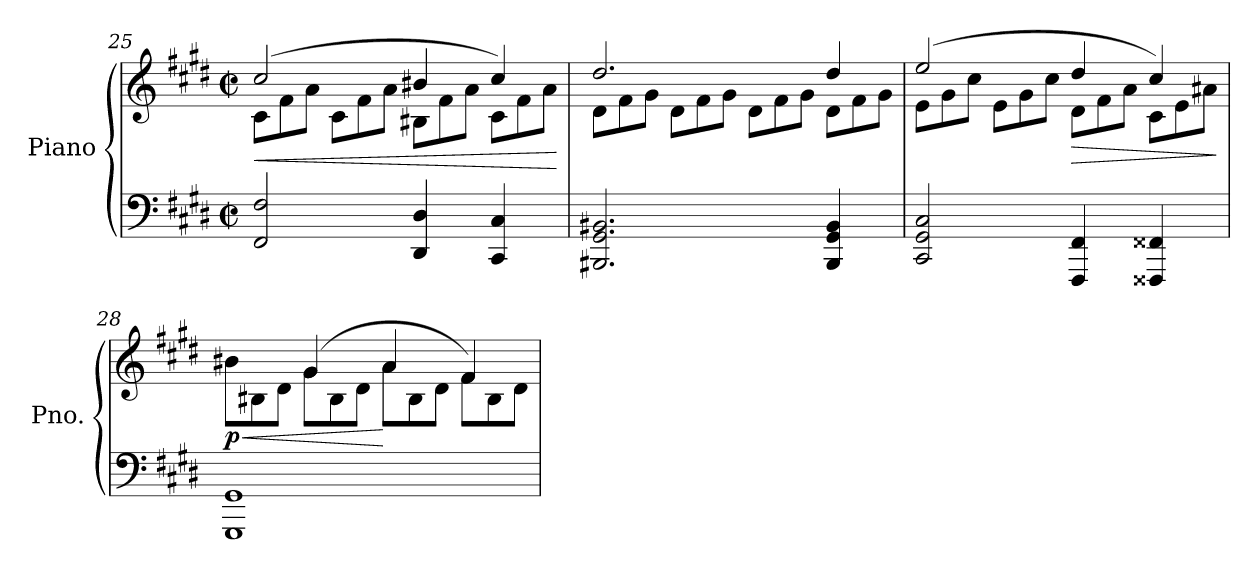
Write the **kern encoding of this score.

**kern	**kern	**dynam
*part1	*part1	*part1
*staff2	*staff1	*staff1/2
*I"Piano	*	*
*I'Pno.	*	*
*clefF4	*clefG2	*
*k[f#c#g#d#]	*k[f#c#g#d#]	*
*M2/2	*M2/2	*
*met(c|)	*met(c|)	*
=25	=25	=25
!	!	!LO:HP:b
*	*^	*
*	*	*Xtuplet	*
2FF#/ 2F#/	(>2cc#/	12c#\L	<
.	.	12f#\	.
.	.	12a\J	.
.	.	12c#\L	.
.	.	12f#\	.
.	.	12a\J	.
4DD#/ 4D#/	4b#X/	12B#X\L	.
.	.	12f#\	.
.	.	12a\J	.
4CC#/ 4C#/	4cc#/)	12c#\L	.
.	.	12f#\	.
.	.	12a\J	.
*	*v	*v	*
.	.	[
=26	=26	=26
*	*^	*
2.BBB#X/ 2.GG#/ 2.BB#X/	2.dd#/	12d#\L	.
.	.	12f#\	.
.	.	12g#\J	.
.	.	12d#\L	.
.	.	12f#\	.
.	.	12g#\J	.
.	.	12d#\L	.
.	.	12f#\	.
.	.	12g#\J	.
4BBB#/ 4GG#/ 4BB#/	4dd#/	12d#\L	.
.	.	12f#\	.
.	.	12g#\J	.
=27	=27	=27	=27
2CC#/ 2GG#/ 2C#/	(>2ee/	12e\L	.
.	.	12g#\	.
.	.	12cc#\J	.
.	.	12e\L	.
.	.	12g#\	.
.	.	12cc#\J	.
!	!	!	!LO:HP:b
4FFF#/ 4FF#/	4dd#/	12d#\L	>
.	.	12f#\	.
.	.	12a\J	.
4FFF##X/ 4FF##X/	4cc#/)	12c#\L	.
.	.	12e\	.
.	.	12a#X\J	.
*	*v	*v	*
.	.	]
!!LO:LB:g=z
=28	=28	=28
!	!	!LO:HP:b
*	*^	*
!	!	!	!LO:DY:n=1:b
1GGG# 1GG#	4ryy	12b#X\L	< p
.	.	12B#X\	.
.	.	12d#\J	.
.	(>4g#/	12g#\L	.
.	.	12B#\	.
.	.	12d#\J	.
.	4a/	12a\L	[
.	.	12B#\	.
.	.	12d#\J	.
.	4f#/)	12f#\L	.
.	.	12B#\	.
.	.	12d#\J	.
*	*v	*v	*
=	=	=
*-	*-	*-
